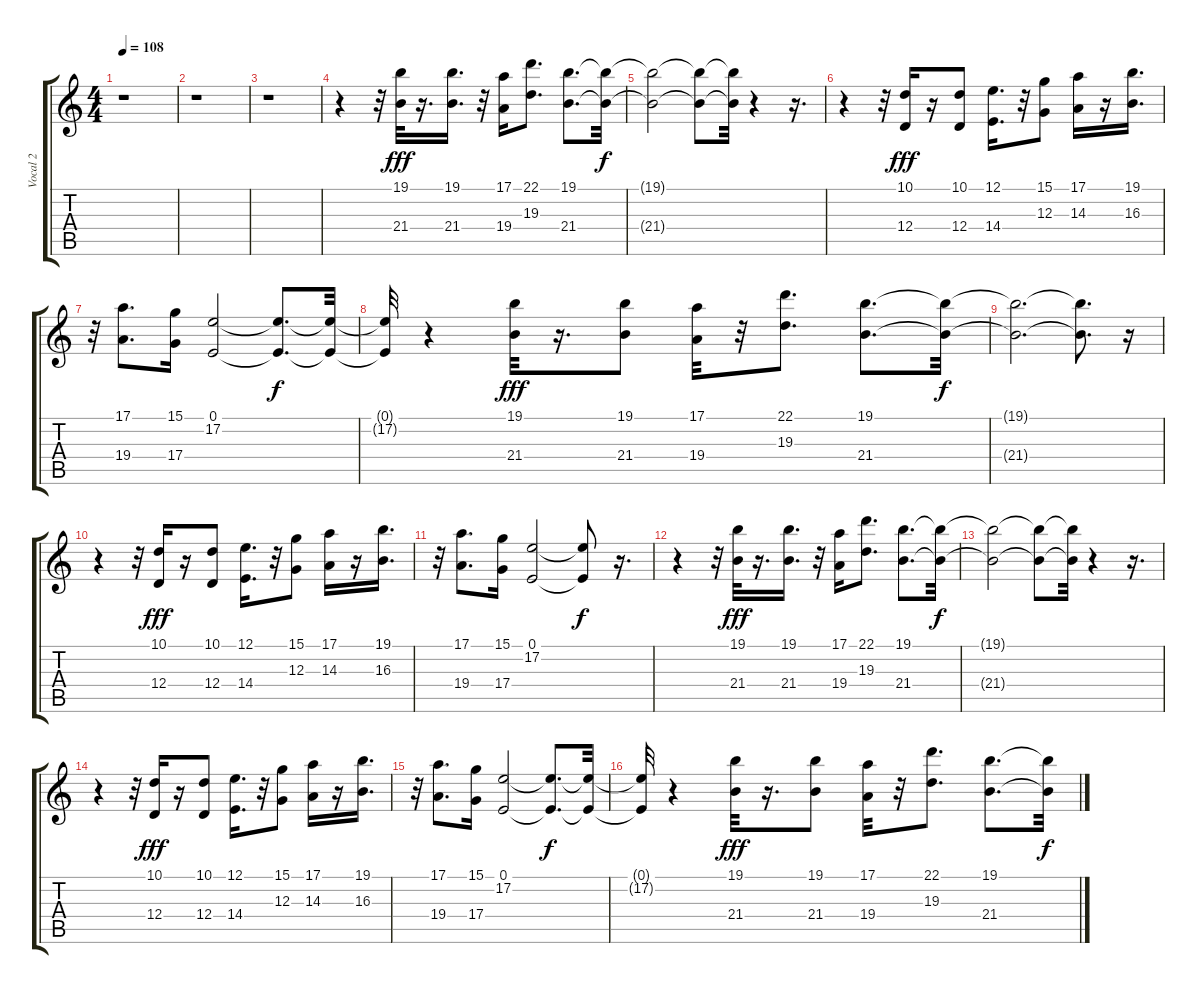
\track ("Vocal 2" "Vocal 2") {instrument voiceoohs}
\staff {score tabs}
\tuning (E4 B3 G3 D3 A2 E2) {hide}
\ts (4 4)
\tempo 108
\clef g2
\ks c
r.1{dy f} |
r.1 |
r.1 |
r.4 r.32 (19.1 21.4).32{dy fff} r.16{d} (19.1 21.4).16{d} r.32 (17.1 19.4).16 (22.1 19.3).8{d} (19.1 21.4).8{d} (19.1{t} 21.4{t}).32{dy f} |
(19.1{t} 21.4{t}).2 (19.1{t} 21.4{t}).8 (19.1{t} 21.4{t}).32 r.4 r.16{d} |
r.4 r.32 (10.1 12.4).16{dy fff} r.16 (10.1 12.4).8 (12.1 14.4).16{d} r.32 (15.1 12.3).8 (17.1 14.3).16 r.16 (19.1 16.3).16{d} |
r.32 (17.1 19.4).8{d} (15.1 17.4).16 (0.1 17.2).2 (0.1{t} 17.2{t}).8{d dy f} (0.1{t} 17.2{t}).32 |
(0.1{t} 17.2{t}).32 r.4 (19.1 21.4).32{dy fff} r.16{d} (19.1 21.4).8 (17.1 19.4).32 r.32 (22.1 19.3).8{d} (19.1 21.4).8{d} (19.1{t} 21.4{t}).32{dy f} |
(19.1{t} 21.4{t}).2{d} (19.1{t} 21.4{t}).8{d} r.16 |
r.4 r.32 (10.1 12.4).16{dy fff} r.16 (10.1 12.4).8 (12.1 14.4).16{d} r.32 (15.1 12.3).8 (17.1 14.3).16 r.16 (19.1 16.3).16{d} |
r.32 (17.1 19.4).8{d} (15.1 17.4).16 (0.1 17.2).2 (0.1{t} 17.2{t}).8{dy f} r.16{d} |
r.4 r.32 (19.1 21.4).32{dy fff} r.16{d} (19.1 21.4).16{d} r.32 (17.1 19.4).16 (22.1 19.3).8{d} (19.1 21.4).8{d} (19.1{t} 21.4{t}).32{dy f} |
(19.1{t} 21.4{t}).2 (19.1{t} 21.4{t}).8 (19.1{t} 21.4{t}).32 r.4 r.16{d} |
r.4 r.32 (10.1 12.4).16{dy fff} r.16 (10.1 12.4).8 (12.1 14.4).16{d} r.32 (15.1 12.3).8 (17.1 14.3).16 r.16 (19.1 16.3).16{d} |
r.32 (17.1 19.4).8{d} (15.1 17.4).16 (0.1 17.2).2 (0.1{t} 17.2{t}).8{d dy f} (0.1{t} 17.2{t}).32 |
(0.1{t} 17.2{t}).32 r.4 (19.1 21.4).32{dy fff} r.16{d} (19.1 21.4).8 (17.1 19.4).32 r.32 (22.1 19.3).8{d} (19.1 21.4).8{d} (19.1{t} 21.4{t}).32{dy f}
